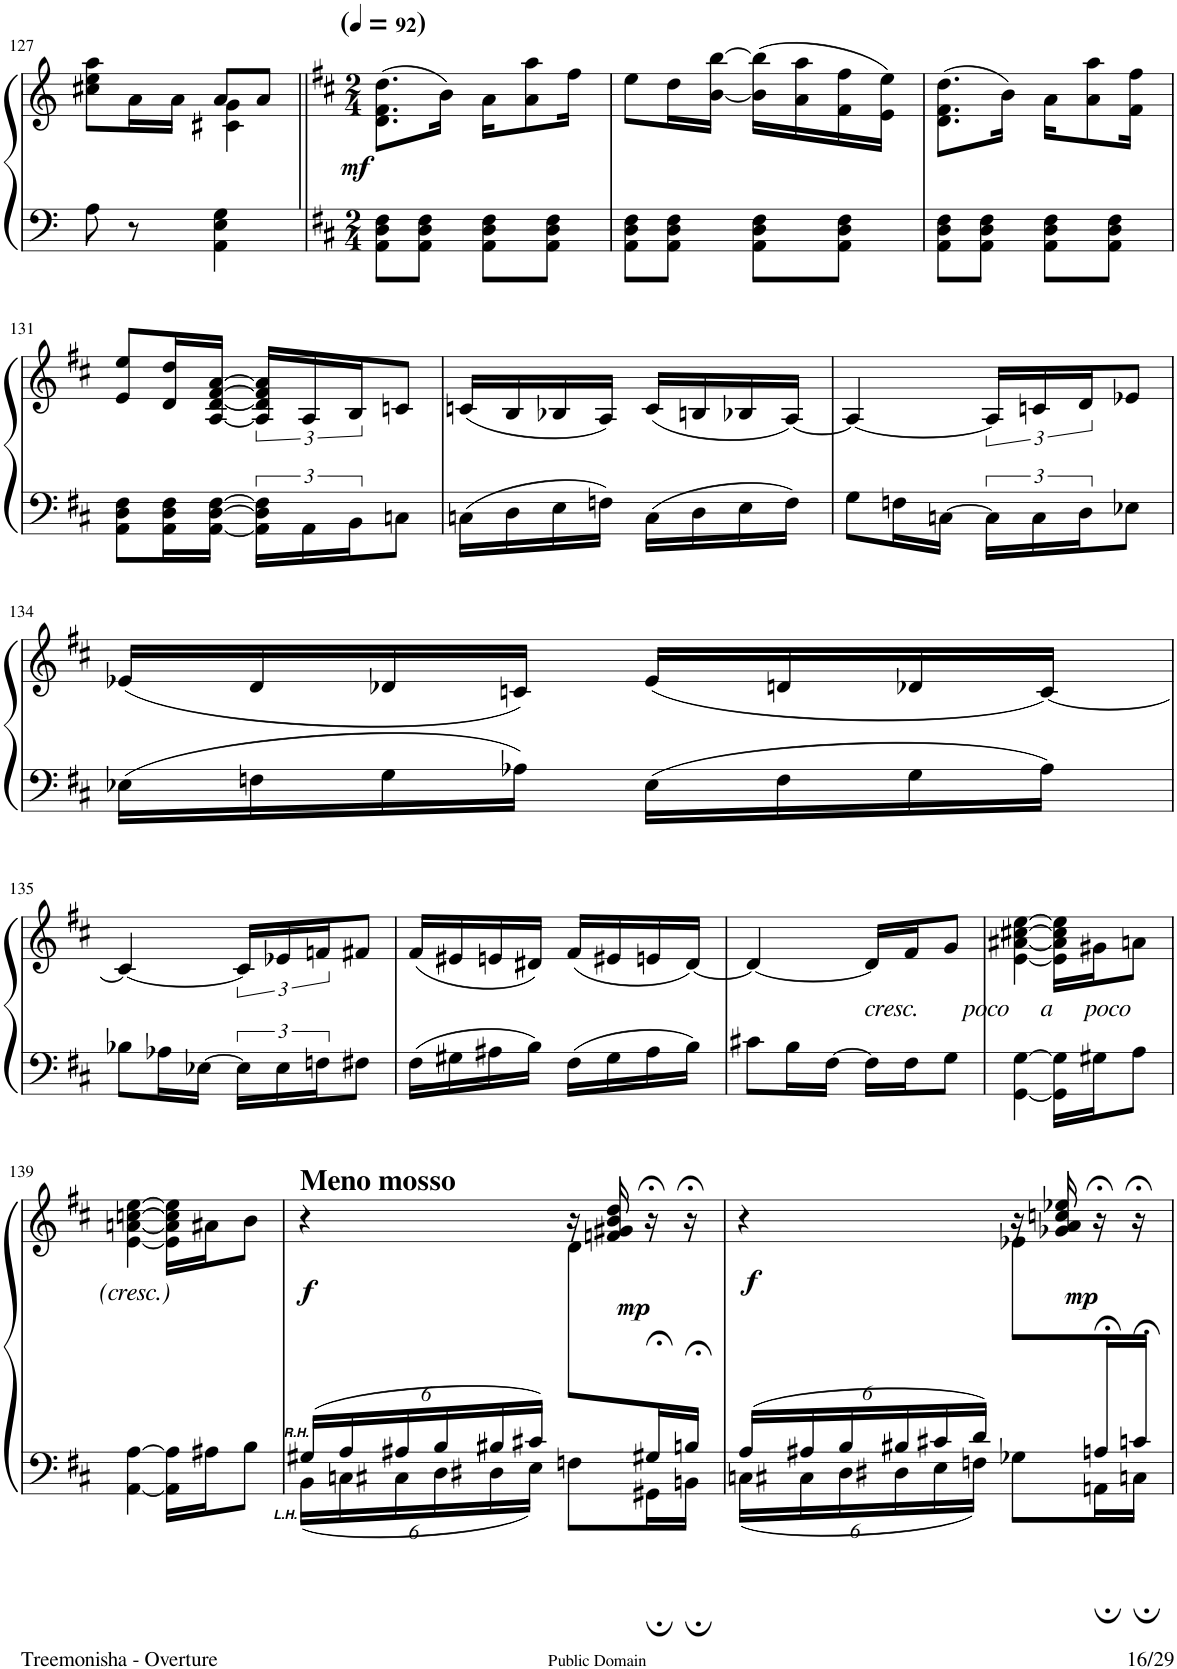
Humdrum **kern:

**kern	**kern	**dynam
*part1	*part1	*part1
*staff2	*staff1	*staff1/2
*I"Piano	*	*
*I'Pno.	*	*
!!LO:PB:g=z
*clefF4	*clefG2	*
*k[]	*k[]	*
*M2/4	*M2/4	*
=127	=127	=127
*	*^	*
8A\	8cc#X\ 8ee\ 8aa\L	4ryy	.
8r	16a\L	.	.
.	16a\JJ	.	.
4AA\ 4E\ 4G\	8a/L	4c#X\ 4g\	.
.	8a/J	.	.
*	*v	*v	*
=128||	=128||	=128||
*k[f#c#]	*k[f#c#]	*
*M2/4	*M2/4	*
*	*MM92	*
!	!	!LO:DY:b
8AA\ 8D\ 8F#\L	(8.d\ 8.f#\ 8.dd\L	mf
8AA\ 8D\ 8F#\J	.	.
.	16b\Jk)	.
8AA\ 8D\ 8F#\L	16a\KL	.
.	8a\ 8aa\	.
8AA\ 8D\ 8F#\J	.	.
.	16ff#\Jk	.
=129	=129	=129
8AA\ 8D\ 8F#\L	8ee\L	.
8AA\ 8D\ 8F#\J	16dd\L	.
.	[16b\ [16bb\JJ	.
8AA\ 8D\ 8F#\L	(16b\] 16bb\]LL	.
.	16a\ 16aa\	.
8AA\ 8D\ 8F#\J	16f#\ 16ff#\	.
.	16e\ 16ee\JJ)	.
=130	=130	=130
8AA\ 8D\ 8F#\L	(8.d\ 8.f#\ 8.dd\L	.
8AA\ 8D\ 8F#\J	.	.
.	16b\Jk)	.
8AA\ 8D\ 8F#\L	16a\KL	.
.	8a\ 8aa\	.
8AA\ 8D\ 8F#\J	.	.
.	16f#\ 16ff#\Jk	.
!!LO:LB:g=z
=131	=131	=131
8AA\ 8D\ 8F#\L	8e/ 8ee/L	.
16AA\ 16D\ 16F#\L	16d/ 16dd/L	.
[16AA\ [16D\ [16F#\JJ	[16A/ [16d/ [16f#/ [16a/JJ	.
24AA\] 24D\] 24F#\]LL	24A/] 24d/] 24f#/] 24a/]LL	.
24AA\	24A/	.
24BB\J	24B/J	.
8Cn\J	8cn/J	.
=132	=132	=132
16Cn\LL	(16cn/LL	.
16D\	16B/	.
16E\	16B-X/	.
16Fn\JJ	16A/JJ)	.
16C\LL	(16c/LL	.
16D\	16Bn/	.
16E\	16B-X/	.
16F\JJ	[16A/JJ)	.
=133	=133	=133
8G\L	4A/_	.
16Fn\L	.	.
[16Cn\JJ	.	.
24C\LL]	24A/LL]	.
24C\	24cn/	.
24D\J	24d/J	.
8E-X\J	8e-X/J	.
!!LO:LB:g=z
=134	=134	=134
16E-X\LL	(16e-X/LL	.
16Fn\	16d/	.
16G\	16d-X/	.
16A-X\JJ	16cn/JJ)	.
16E-\LL	(16e-/LL	.
16F\	16dn/	.
16G\	16d-X/	.
16A-\JJ	[16c/JJ)	.
!!LO:LB:g=z
=135	=135	=135
8B-X\L	4c/_	.
16A-X\L	.	.
[16E-X\JJ	.	.
24E-\LL]	24c/LL]	.
24E-\	24e-X/	.
24Fn\J	24fn/J	.
8F#X\J	8f#X/J	.
=136	=136	=136
16F#\LL	(16f#/LL	.
16G#X\	16e#X/	.
16A#X\	16en/	.
16B\JJ	16d#X/JJ)	.
16F#\LL	(16f#/LL	.
16G#\	16e#X/	.
16A#\	16en/	.
16B\JJ	[16d#/JJ)	.
=137	=137	=137
8c#X\L	4d#/_	.
16B\L	.	.
[16F#\JJ	.	.
!	!LO:TX:b:i:t=cresc.       poco     a     poco	!
16F#\LL]	16d#/LL]	.
16F#\J	16f#/J	.
8G\J	8g/J	.
=138	=138	=138
[4GG\ [4G\	[4e\ [4a#X\ [4cc#X\ [4ee\	.
16GG\] 16G\]LL	16e\] 16a#\] 16cc#\] 16ee\]LL	.
16G#X\J	16g#X\J	.
8A\J	8an\J	.
!!LO:LB:g=z
=139	=139	=139
[4AA\ [4A\	[4e\ [4an\ [4ccn\ [4ee\	.
16AA\] 16A\]LL	16e\] 16a\] 16cc\] 16ee\]LL	.
16A#X\J	16a#X\J	.
8B\J	8b\J	.
=140	=140	=140
*Xbrackettup	*	*
*^	*^	*
!	!	!LO:TX:a:B:t=Meno mosso	!	!
!LO:TX:a:Bi:t=R.H.	!	!	!	!
!LO:TX:b:Bi:t=L.H.	!	!	!	!
!	!	!	!	!LO:DY:b
24G#X/LL	24BB\LL	4r	4ryy	f
24A/	24Cn\	.	.	.
24A#X/	24C#X\	.	.	.
24B/	24D\	.	.	.
24B#X/	24D#X\	.	.	.
24c#X/JJ	24E\JJ	.	.	.
8ryy	8Fn\L	16r	8d\L	.
!	!	!	!	!LO:DY:b
.	.	16fn/ 16g#X/ 16b/ 16dd/	.	mp
16G#X;</L	16GG#X;\L	16r;<	8ryy	.
16Bn;</JJ	16BBn;\JJ	16r;<	.	.
=141	=141	=141	=141	=141
!	!	!	!	!LO:DY:b
24A/LL	24Cn\LL	4r	4ryy	f
24A#X/	24C#X\	.	.	.
24B/	24D\	.	.	.
24B#X/	24D#X\	.	.	.
24c#X/	24E\	.	.	.
24d/JJ	24Fn\JJ	.	.	.
8ryy	8G-X\L	16r	8e-X\L	.
!	!	!	!	!LO:DY:b
.	.	16g-X/ 16a/ 16ccn/ 16ee-X/	.	mp
16An;</L	16AAn;\L	16r;<	8ryy	.
16cn;</JJ	16Cn;\JJ	16r;<	.	.
*v	*v	*	*	*
*	*v	*v	*
=	=	=
*-	*-	*-
